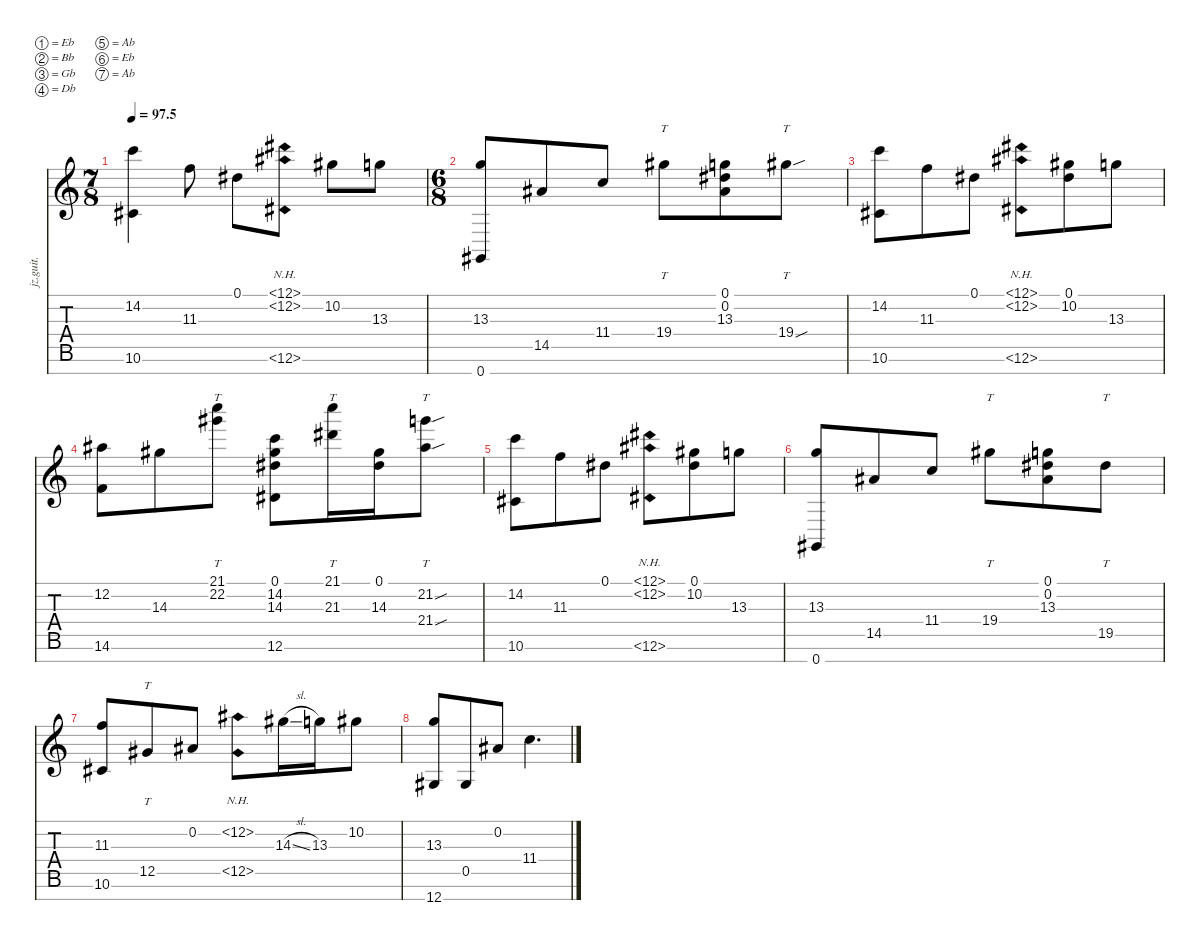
\defaultSystemsLayout 4
\hideDynamics
\bracketExtendMode nobrackets
\track ("Jazz Guitar" "jz.guit.") {instrument electricguitarclean}
\staff {score tabs}
\tuning (Eb4 Bb3 Gb3 Db3 Ab2 Eb2 Ab1)
\ts (7 8)
\beaming (8 3 2 2)
\tempo
97.5
\accidentals auto
\clef g2
\ottava regular
\simile none
\ks c
(14.2 10.6{acc #}).4{dy mf instrument electricguitarclean beam Down} 11.3.8{beam Down} 0.1{acc #}.8{beam Down} (12.1{nh acc #} 12.2{nh acc #} 12.6{nh acc #}).8{beam Down} 10.2{acc #}.8{beam Down} 13.3.8{beam Down} |
\ts (6 8)
\beaming (8 3 3)
(13.3 0.7{acc #}).8{beam Up} 14.5{acc #}.8{beam Up} 11.4.8{beam Up} 19.4{acc #}.8{tt beam Down} (13.3 0.1{acc #} 0.2{acc #}).8{beam Down} 19.4{sou acc #}.8{tt beam Down} |
(14.2 10.6{acc #}).8{beam Down} 11.3.8{beam Down} 0.1{acc #}.8{beam Down} (12.1{nh acc #} 12.2{nh acc #} 12.6{nh acc #}).8{beam Down} (10.2{acc #} 0.1{acc #}).8{beam Down} 13.3.8{beam Down} |
(12.2{acc #} 14.6).8{beam Down} 14.3{acc #}.8{beam Down} (21.1 22.2{acc #}).8{tt beam Down} (0.1{acc #} 14.2 14.3{acc #} 12.6{acc #}).8{beam Down} (21.3{acc #} 21.1).16{tt beam Down} (0.1{acc #} 14.3{acc #}).16{beam Down} (21.2{sou} 21.4{sou acc #}).8{tt beam Down} |
(14.2 10.6{acc #}).8{beam Down} 11.3.8{beam Down} 0.1{acc #}.8{beam Down} (12.1{nh acc #} 12.2{nh acc #} 12.6{nh acc #}).8{beam Down} (0.1{acc #} 10.2{acc #}).8{beam Down} 13.3.8{beam Down} |
(13.3 0.7{acc #}).8{beam Up} 14.5{acc #}.8{beam Up} 11.4.8{beam Up} 19.4{acc #}.8{tt beam Down} (13.3 0.2{acc #} 0.1{acc #}).8{beam Down} 19.5{acc #}.8{tt beam Down} |
(11.3 10.6{acc #}).8{beam Up} 12.5{acc #}.8{tt beam Up} 0.2{acc #}.8{beam Up} (12.2{nh acc #} 12.5{nh acc #}).8{beam Down} 14.3{sl acc #}.16{beam Down} 13.3.16{beam Down} 10.2{acc #}.8{beam Down} |
(13.3 12.7{acc #}).8{beam Up} 0.5{acc #}.8{beam Up} 0.2{acc #}.8{beam Up} 11.4.4{d beam Down}
